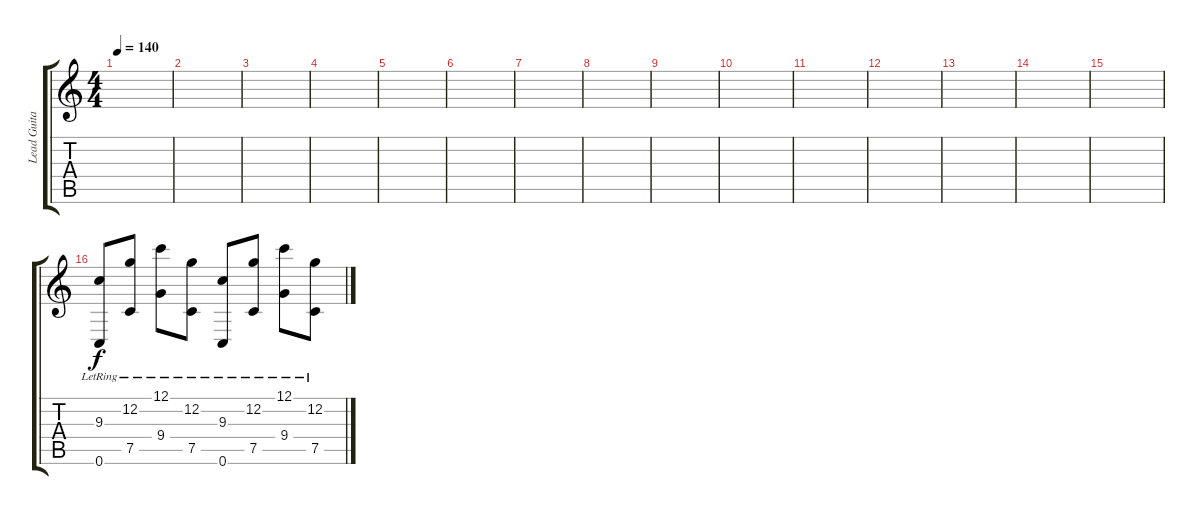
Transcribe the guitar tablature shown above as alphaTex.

\track ("Lead Guitar" "Lead Guita") {instrument distortionguitar}
\staff {score tabs}
\tuning (C4 G3 Eb3 Bb2 F2 C2) {hide}
\ts (4 4)
\tempo 140
\clef g2
\ks c
|
|
|
|
|
|
|
|
|
|
|
|
|
|
|
(9.3{lr} 0.6).8{instrument acousticguitarsteel} (12.2{lr} 7.5).8 (12.1{lr} 9.4).8 (12.2{lr} 7.5).8 (9.3{lr} 0.6).8 (12.2{lr} 7.5).8 (12.1{lr} 9.4).8 (12.2{lr} 7.5).8
